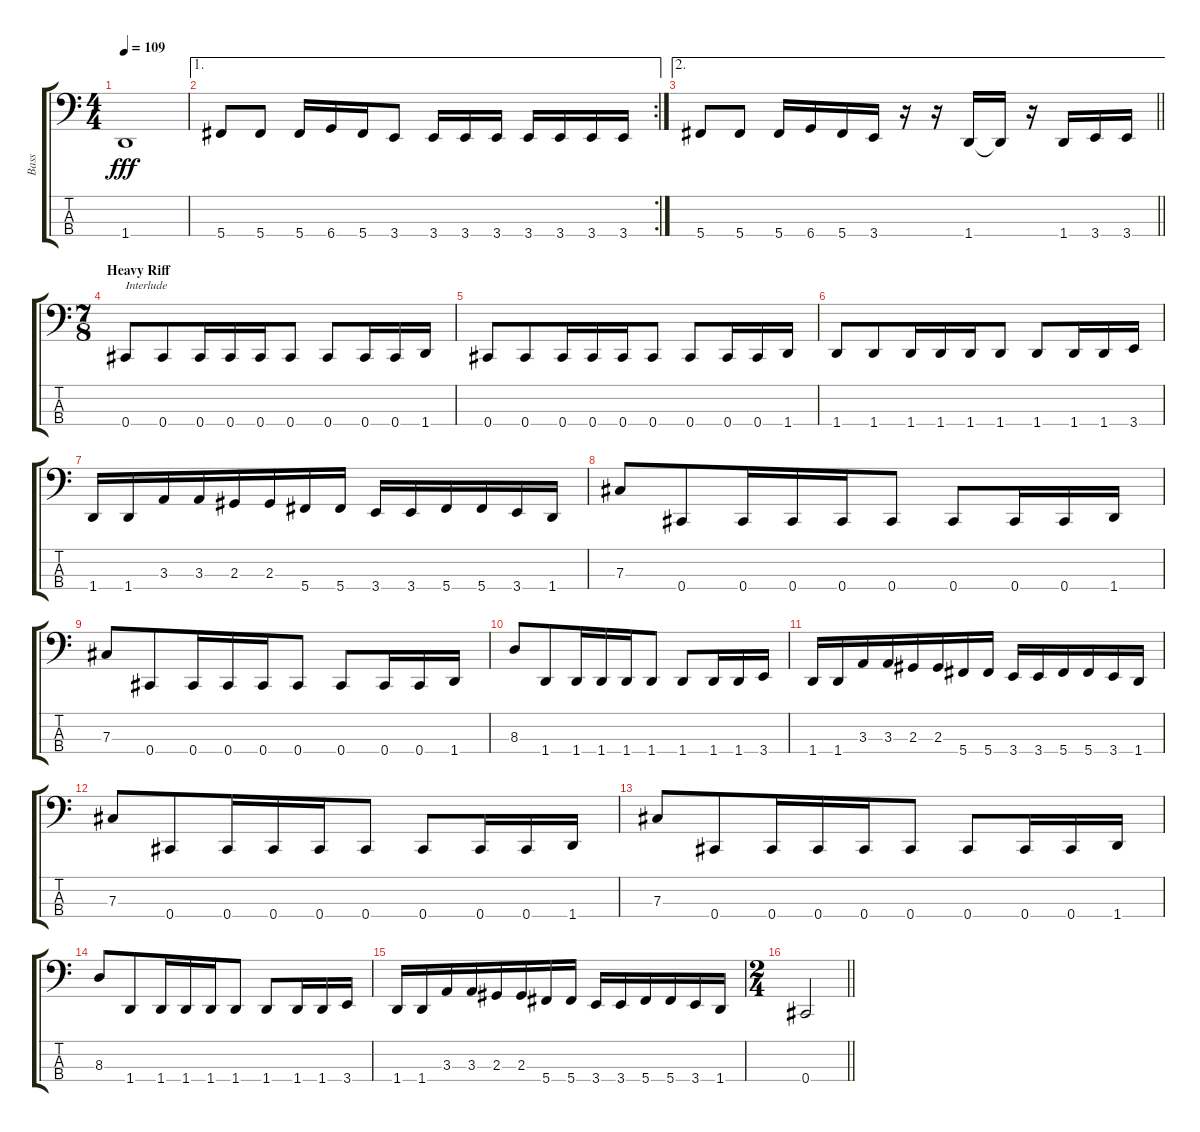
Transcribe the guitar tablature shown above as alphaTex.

\track ("Bass" "Bass") {instrument electricbassfinger}
\staff {score tabs}
\tuning (E2 B1 Gb1 Db1) {hide}
\ts (4 4)
\tempo 109
\clef f4
\ks c
1.4.1{dy fff} |
\ae 1
\rc 2
5.4.8 5.4.8 5.4.16 6.4.16 5.4.16 3.4.8 3.4.16 3.4.16 3.4.16 3.4.16 3.4.16 3.4.16 3.4.16 |
\ae 2
\barLineRight lightlight
5.4.8 5.4.8 5.4.16 6.4.16 5.4.16 3.4.16 r.16 r.16 1.4.16 1.4{t}.16 r.16 1.4.16 3.4.16 3.4.16 |
\ts (7 8)
\section ("" "Heavy Riff")
0.4.8{txt "Interlude"} 0.4.8 0.4.16 0.4.16 0.4.16 0.4.8 0.4.8 0.4.16 0.4.16 1.4.16 |
0.4.8 0.4.8 0.4.16 0.4.16 0.4.16 0.4.8 0.4.8 0.4.16 0.4.16 1.4.16 |
1.4.8 1.4.8 1.4.16 1.4.16 1.4.16 1.4.8 1.4.8 1.4.16 1.4.16 3.4.16 |
1.4.16 1.4.16 3.3.16 3.3.16 2.3.16 2.3.16 5.4.16 5.4.16 3.4.16 3.4.16 5.4.16 5.4.16 3.4.16 1.4.16 |
7.3.8 0.4.8 0.4.16 0.4.16 0.4.16 0.4.8 0.4.8 0.4.16 0.4.16 1.4.16 |
7.3.8 0.4.8 0.4.16 0.4.16 0.4.16 0.4.8 0.4.8 0.4.16 0.4.16 1.4.16 |
8.3.8 1.4.8 1.4.16 1.4.16 1.4.16 1.4.8 1.4.8 1.4.16 1.4.16 3.4.16 |
1.4.16 1.4.16 3.3.16 3.3.16 2.3.16 2.3.16 5.4.16 5.4.16 3.4.16 3.4.16 5.4.16 5.4.16 3.4.16 1.4.16 |
7.3.8 0.4.8 0.4.16 0.4.16 0.4.16 0.4.8 0.4.8 0.4.16 0.4.16 1.4.16 |
7.3.8 0.4.8 0.4.16 0.4.16 0.4.16 0.4.8 0.4.8 0.4.16 0.4.16 1.4.16 |
8.3.8 1.4.8 1.4.16 1.4.16 1.4.16 1.4.8 1.4.8 1.4.16 1.4.16 3.4.16 |
1.4.16 1.4.16 3.3.16 3.3.16 2.3.16 2.3.16 5.4.16 5.4.16 3.4.16 3.4.16 5.4.16 5.4.16 3.4.16 1.4.16 |
\ts (2 4)
\barLineRight lightlight
0.4.2
